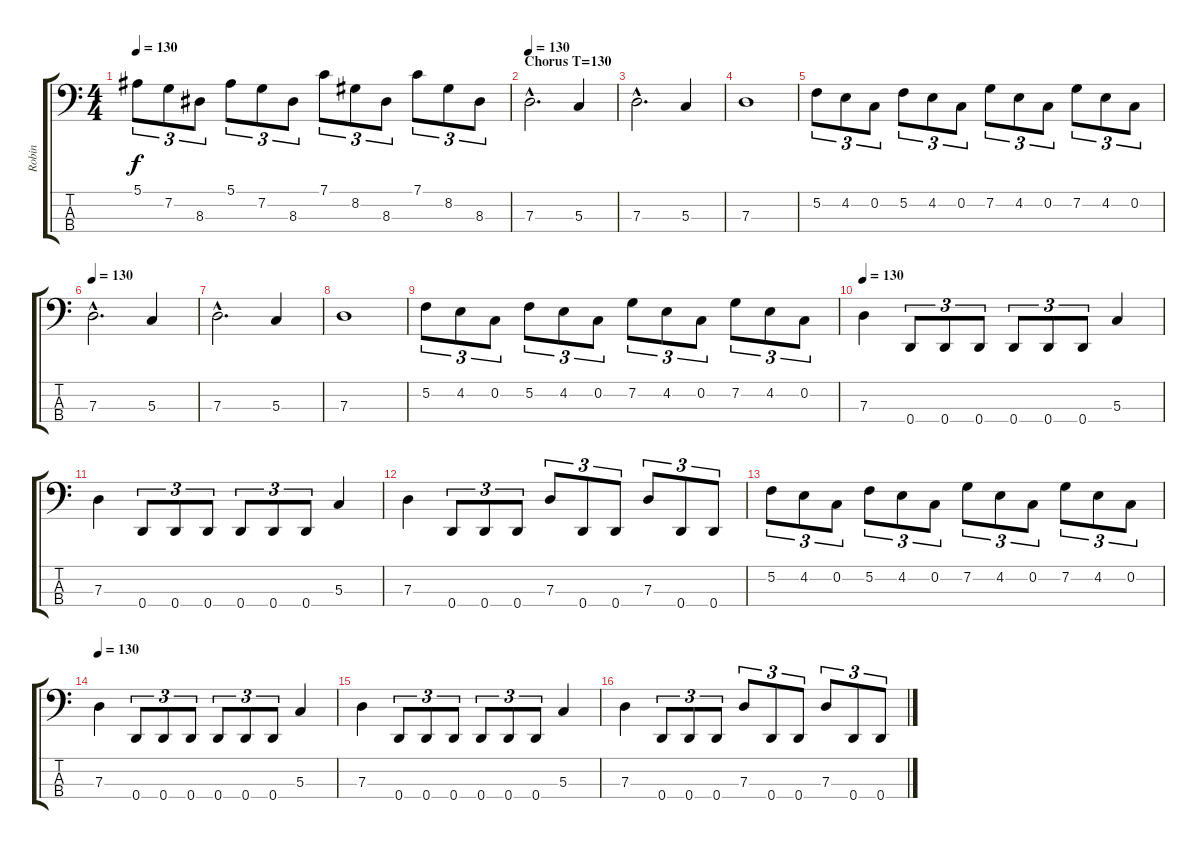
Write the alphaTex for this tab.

\track ("Robin" "Robin") {instrument electricbasspick}
\staff {score tabs}
\tuning (F2 C2 G1 D1) {hide}
\ts (4 4)
\tempo 130
\clef f4
\ks c
5.1.8{tu (3 2) dy f} 7.2.8{tu (3 2)} 8.3.8{tu (3 2)} 5.1.8{tu (3 2)} 7.2.8{tu (3 2)} 8.3.8{tu (3 2)} 7.1.8{tu (3 2)} 8.2.8{tu (3 2)} 8.3.8{tu (3 2)} 7.1.8{tu (3 2)} 8.2.8{tu (3 2)} 8.3.8{tu (3 2)} |
\section ("" "Chorus T=130")
\tempo 130
7.3{hac}.2{d} 5.3.4 |
7.3{hac}.2{d} 5.3.4 |
7.3.1 |
5.2.8{tu (3 2)} 4.2.8{tu (3 2)} 0.2.8{tu (3 2)} 5.2.8{tu (3 2)} 4.2.8{tu (3 2)} 0.2.8{tu (3 2)} 7.2.8{tu (3 2)} 4.2.8{tu (3 2)} 0.2.8{tu (3 2)} 7.2.8{tu (3 2)} 4.2.8{tu (3 2)} 0.2.8{tu (3 2)} |
\tempo 130
7.3{hac}.2{d} 5.3.4 |
7.3{hac}.2{d} 5.3.4 |
7.3.1 |
5.2.8{tu (3 2)} 4.2.8{tu (3 2)} 0.2.8{tu (3 2)} 5.2.8{tu (3 2)} 4.2.8{tu (3 2)} 0.2.8{tu (3 2)} 7.2.8{tu (3 2)} 4.2.8{tu (3 2)} 0.2.8{tu (3 2)} 7.2.8{tu (3 2)} 4.2.8{tu (3 2)} 0.2.8{tu (3 2)} |
\tempo 130
7.3.4 0.4.8{tu (3 2)} 0.4.8{tu (3 2)} 0.4.8{tu (3 2)} 0.4.8{tu (3 2)} 0.4.8{tu (3 2)} 0.4.8{tu (3 2)} 5.3.4 |
7.3.4 0.4.8{tu (3 2)} 0.4.8{tu (3 2)} 0.4.8{tu (3 2)} 0.4.8{tu (3 2)} 0.4.8{tu (3 2)} 0.4.8{tu (3 2)} 5.3.4 |
7.3.4 0.4.8{tu (3 2)} 0.4.8{tu (3 2)} 0.4.8{tu (3 2)} 7.3.8{tu (3 2)} 0.4.8{tu (3 2)} 0.4.8{tu (3 2)} 7.3.8{tu (3 2)} 0.4.8{tu (3 2)} 0.4.8{tu (3 2)} |
5.2.8{tu (3 2)} 4.2.8{tu (3 2)} 0.2.8{tu (3 2)} 5.2.8{tu (3 2)} 4.2.8{tu (3 2)} 0.2.8{tu (3 2)} 7.2.8{tu (3 2)} 4.2.8{tu (3 2)} 0.2.8{tu (3 2)} 7.2.8{tu (3 2)} 4.2.8{tu (3 2)} 0.2.8{tu (3 2)} |
\tempo 130
7.3.4 0.4.8{tu (3 2)} 0.4.8{tu (3 2)} 0.4.8{tu (3 2)} 0.4.8{tu (3 2)} 0.4.8{tu (3 2)} 0.4.8{tu (3 2)} 5.3.4 |
7.3.4 0.4.8{tu (3 2)} 0.4.8{tu (3 2)} 0.4.8{tu (3 2)} 0.4.8{tu (3 2)} 0.4.8{tu (3 2)} 0.4.8{tu (3 2)} 5.3.4 |
7.3.4 0.4.8{tu (3 2)} 0.4.8{tu (3 2)} 0.4.8{tu (3 2)} 7.3.8{tu (3 2)} 0.4.8{tu (3 2)} 0.4.8{tu (3 2)} 7.3.8{tu (3 2)} 0.4.8{tu (3 2)} 0.4.8{tu (3 2)}
